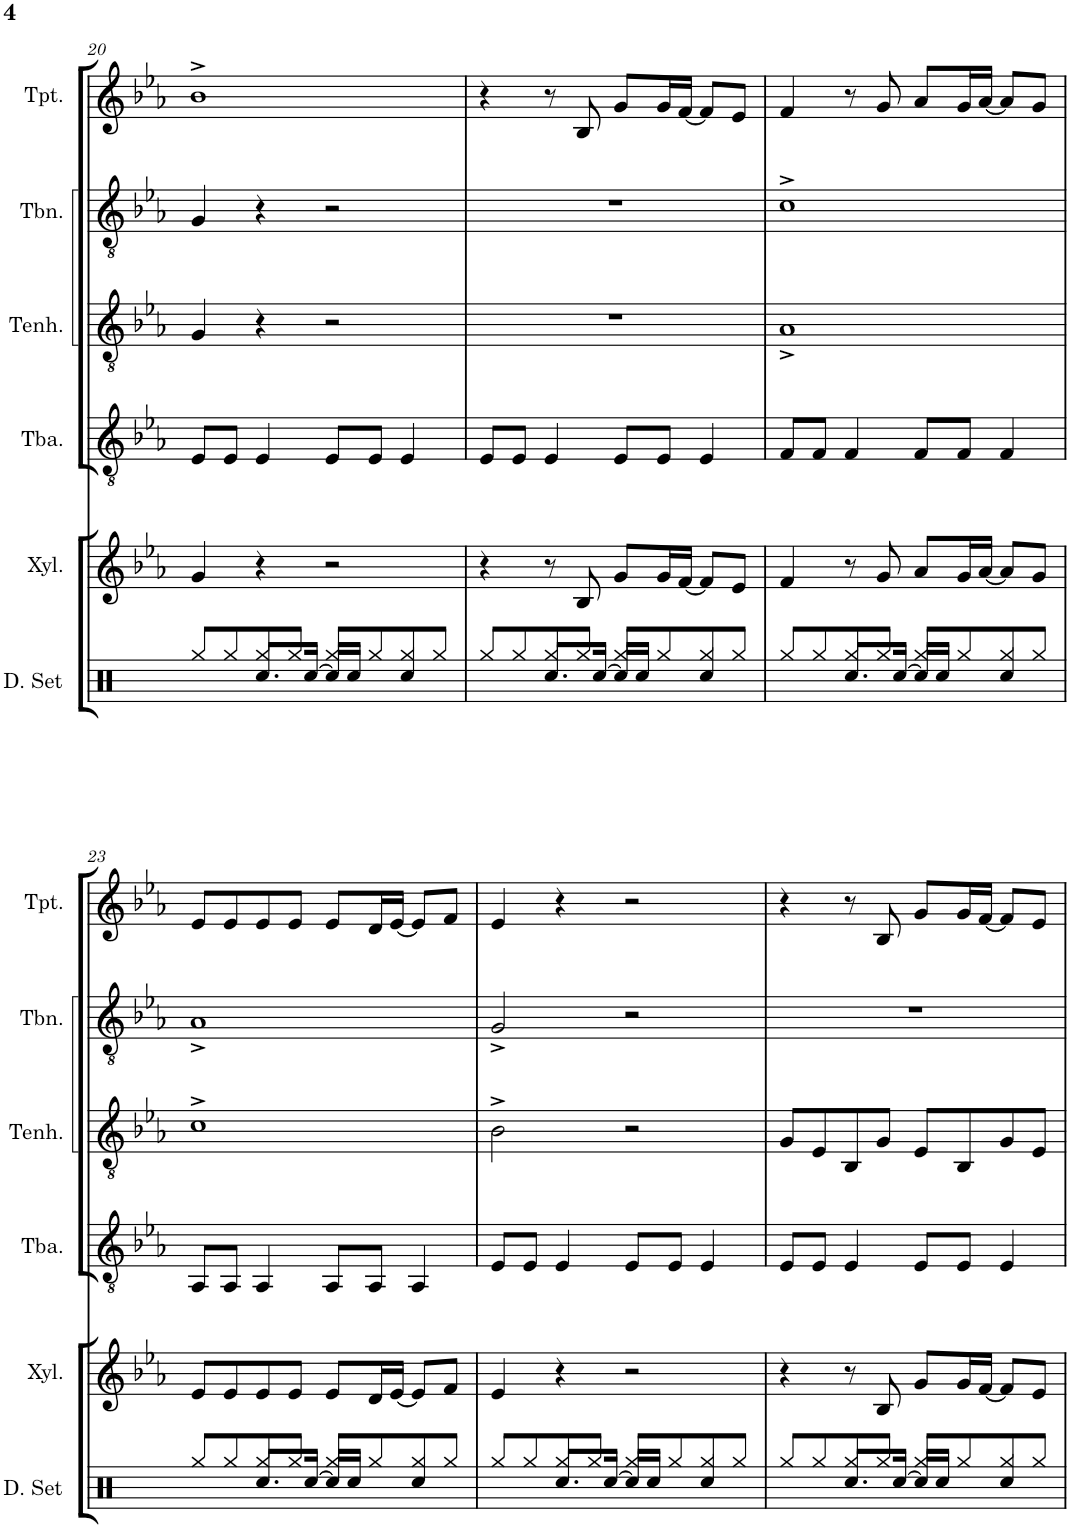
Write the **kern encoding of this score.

**kern	**kern	**kern	**kern	**kern	**kern
*part6	*part5	*part4	*part3	*part2	*part1
*staff6	*staff5	*staff4	*staff3	*staff2	*staff1
*I"Drumset	*I"Xylophone	*I"Tuba	*I"Tenorhorn	*I"Trombone	*I"Trumpet
*I'D. Set	*I'Xyl.	*I'Tba.	*I'Tenh.	*I'Tbn.	*I'Tpt.
!!LO:PB:g=z
*clefX	*clefG2	*clefGv2	*clefGv2	*clefGv2	*clefG2
*	*Trd-7c-12	*	*	*	*Trd1c2
*k[]	*k[b-e-a-]	*k[b-e-a-]	*k[b-e-a-]	*k[b-e-a-]	*k[b-e-a-]
*M4/4	*M4/4	*M4/4	*M4/4	*M4/4	*M4/4
=20	=20	=20	=20	=20	=20
*^	*	*	*	*	*
8Rgg/L	4ryy	4g/	8E-/L	4G/	4G/	1b-^
8Rgg/	.	.	8E-/J	.	.	.
8Rgg/	8.Rcc/L	4r	4E-/	4r	4r	.
8Rgg/J	.	.	.	.	.	.
.	[16Rcc/Jk	.	.	.	.	.
8Rgg/L	16Rcc/LL]	2r	8E-/L	2r	2r	.
.	16Rcc/JJ	.	.	.	.	.
8Rgg/	8ryy	.	8E-/J	.	.	.
8Rgg/	4Rcc/	.	4E-/	.	.	.
8Rgg/J	.	.	.	.	.	.
=21	=21	=21	=21	=21	=21	=21
8Rgg/L	4ryy	4r	8E-/L	1r	1r	4r
8Rgg/	.	.	8E-/J	.	.	.
8Rgg/	8.Rcc/L	8r	4E-/	.	.	8r
8Rgg/J	.	8B-/	.	.	.	8B-/
.	[16Rcc/Jk	.	.	.	.	.
8Rgg/L	16Rcc/LL]	8g/L	8E-/L	.	.	8g/L
.	16Rcc/JJ	.	.	.	.	.
8Rgg/	8ryy	16g/L	8E-/J	.	.	16g/L
.	.	[<16f/JJ	.	.	.	[<16f/JJ
8Rgg/	4Rcc/	8f/L]	4E-/	.	.	8f/L]
8Rgg/J	.	8e-/J	.	.	.	8e-/J
=22	=22	=22	=22	=22	=22	=22
8Rgg/L	4ryy	4f/	8F/L	1A-^	1c^	4f/
8Rgg/	.	.	8F/J	.	.	.
8Rgg/	8.Rcc/L	8r	4F/	.	.	8r
8Rgg/J	.	8g/	.	.	.	8g/
.	[16Rcc/Jk	.	.	.	.	.
8Rgg/L	16Rcc/LL]	8a-/L	8F/L	.	.	8a-/L
.	16Rcc/JJ	.	.	.	.	.
8Rgg/	8ryy	16g/L	8F/J	.	.	16g/L
.	.	[<16a-/JJ	.	.	.	[<16a-/JJ
8Rgg/	4Rcc/	8a-/L]	4F/	.	.	8a-/L]
8Rgg/J	.	8g/J	.	.	.	8g/J
!!LO:LB:g=z
=23	=23	=23	=23	=23	=23	=23
8Rgg/L	4ryy	8e-/L	8AA-/L	1c^	1A-^	8e-/L
8Rgg/	.	8e-/	8AA-/J	.	.	8e-/
8Rgg/	8.Rcc/L	8e-/	4AA-/	.	.	8e-/
8Rgg/J	.	8e-/J	.	.	.	8e-/J
.	[16Rcc/Jk	.	.	.	.	.
8Rgg/L	16Rcc/LL]	8e-/L	8AA-/L	.	.	8e-/L
.	16Rcc/JJ	.	.	.	.	.
8Rgg/	8ryy	16d/L	8AA-/J	.	.	16d/L
.	.	[<16e-/JJ	.	.	.	[<16e-/JJ
8Rgg/	4Rcc/	8e-/L]	4AA-/	.	.	8e-/L]
8Rgg/J	.	8f/J	.	.	.	8f/J
=24	=24	=24	=24	=24	=24	=24
8Rgg/L	4ryy	4e-/	8E-/L	2B-^\	2G^/	4e-/
8Rgg/	.	.	8E-/J	.	.	.
8Rgg/	8.Rcc/L	4r	4E-/	.	.	4r
8Rgg/J	.	.	.	.	.	.
.	[16Rcc/Jk	.	.	.	.	.
8Rgg/L	16Rcc/LL]	2r	8E-/L	2r	2r	2r
.	16Rcc/JJ	.	.	.	.	.
8Rgg/	8ryy	.	8E-/J	.	.	.
8Rgg/	4Rcc/	.	4E-/	.	.	.
8Rgg/J	.	.	.	.	.	.
=25	=25	=25	=25	=25	=25	=25
8Rgg/L	4ryy	4r	8E-/L	8G/L	1r	4r
8Rgg/	.	.	8E-/J	8E-/	.	.
8Rgg/	8.Rcc/L	8r	4E-/	8BB-/	.	8r
8Rgg/J	.	8B-/	.	8G/J	.	8B-/
.	[16Rcc/Jk	.	.	.	.	.
8Rgg/L	16Rcc/LL]	8g/L	8E-/L	8E-/L	.	8g/L
.	16Rcc/JJ	.	.	.	.	.
8Rgg/	8ryy	16g/L	8E-/J	8BB-/	.	16g/L
.	.	[<16f/JJ	.	.	.	[<16f/JJ
8Rgg/	4Rcc/	8f/L]	4E-/	8G/	.	8f/L]
8Rgg/J	.	8e-/J	.	8E-/J	.	8e-/J
*v	*v	*	*	*	*	*
=	=	=	=	=	=
*-	*-	*-	*-	*-	*-
